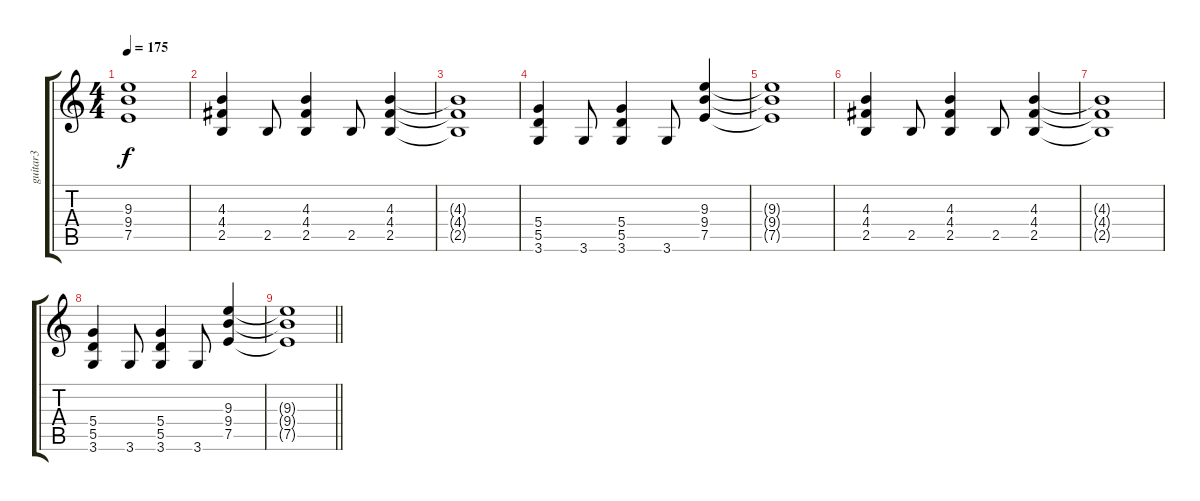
\track ("guitar3" "guitar3") {instrument distortionguitar}
\staff {score tabs}
\tuning (E4 B3 G3 D3 A2 E2) {hide}
\ts (4 4)
\tempo 175
\clef g2
\ks c
(9.3{t} 9.4{t} 7.5{t}).1{dy f} |
(4.3 4.4 2.5).4 2.5.8 (4.3 4.4 2.5).4 2.5.8 (4.3 4.4 2.5).4 |
(4.3{t} 4.4{t} 2.5{t}).1 |
(5.4 5.5 3.6).4 3.6.8 (5.4 5.5 3.6).4 3.6.8 (9.3 9.4 7.5).4 |
(9.3{t} 9.4{t} 7.5{t}).1 |
(4.3 4.4 2.5).4 2.5.8 (4.3 4.4 2.5).4 2.5.8 (4.3 4.4 2.5).4 |
(4.3{t} 4.4{t} 2.5{t}).1 |
(5.4 5.5 3.6).4 3.6.8 (5.4 5.5 3.6).4 3.6.8 (9.3 9.4 7.5).4 |
\barLineRight lightlight
(9.3{t} 9.4{t} 7.5{t}).1
